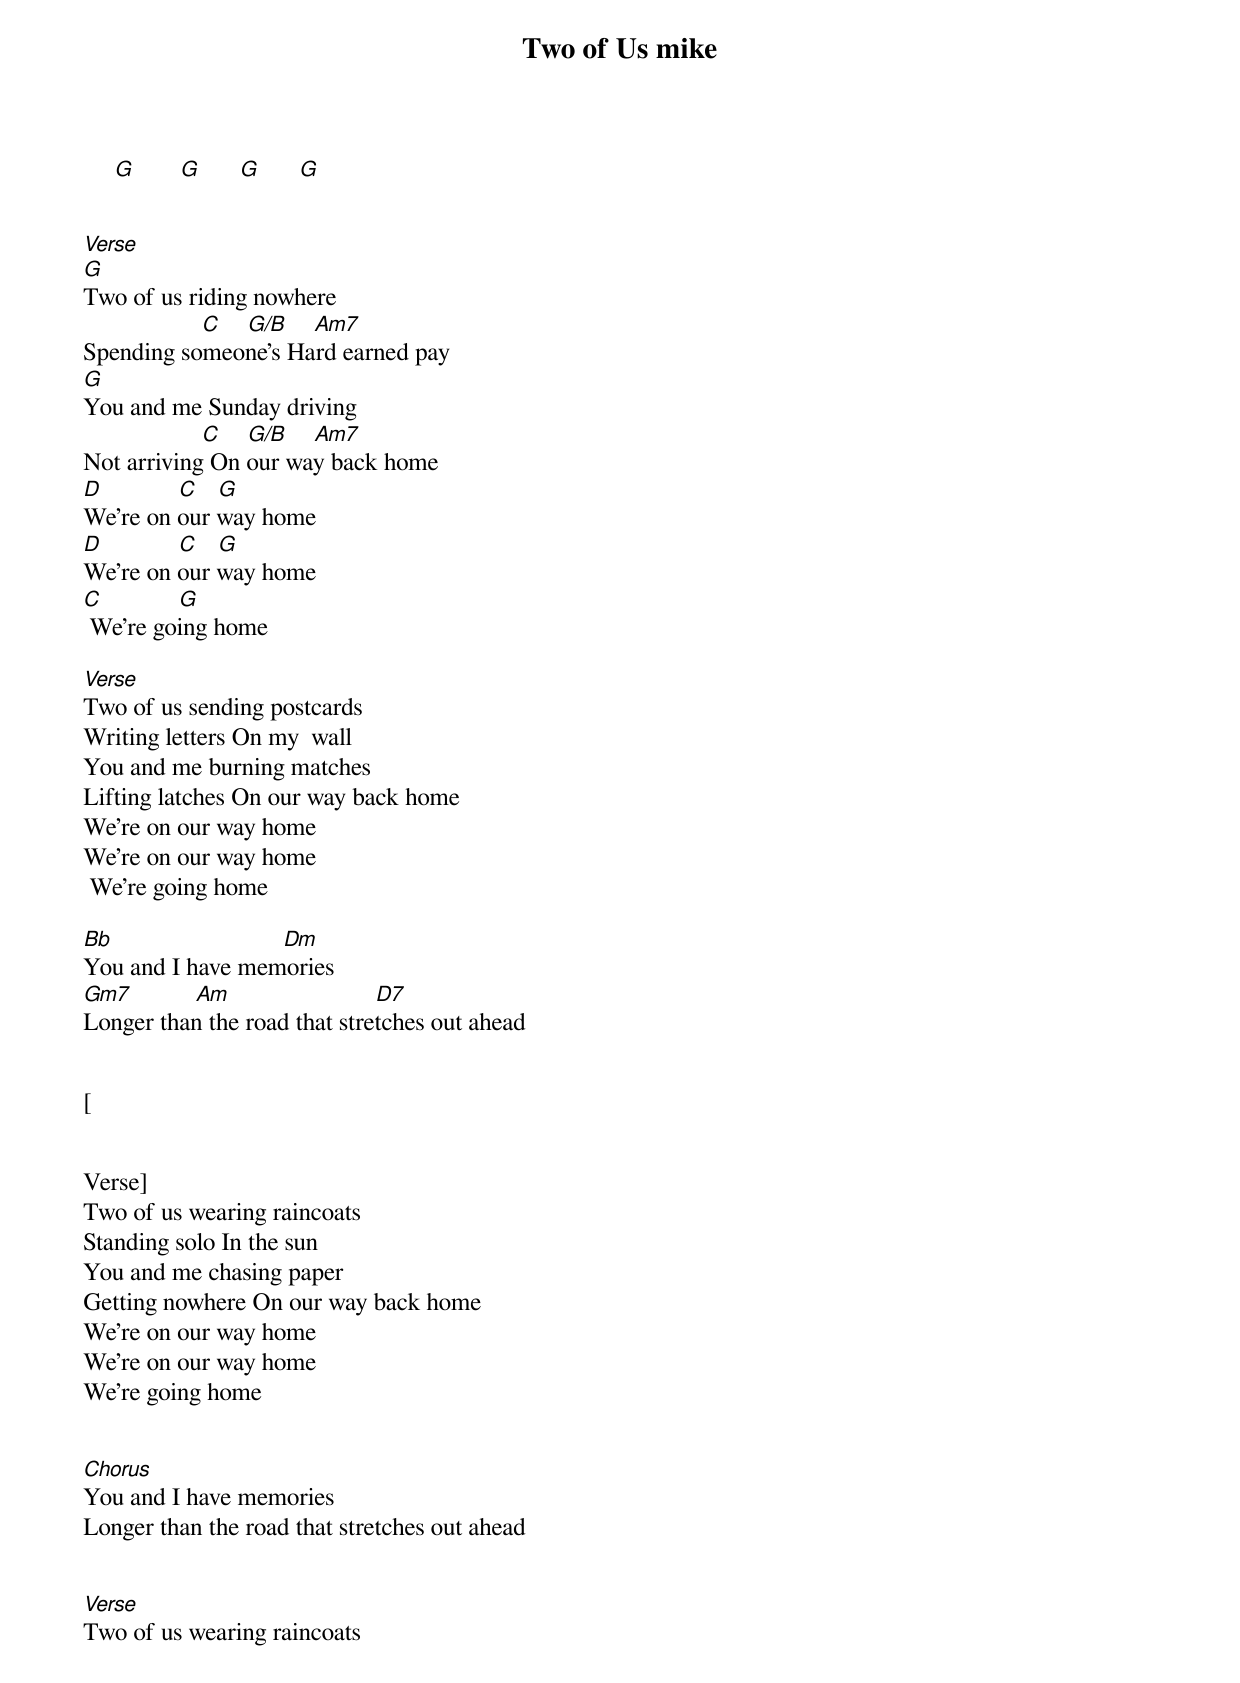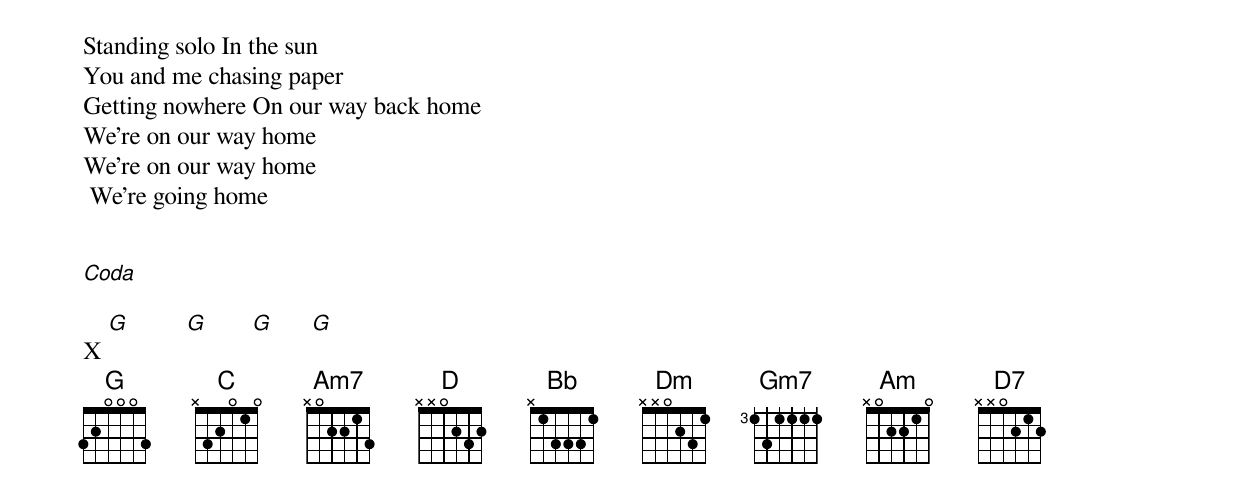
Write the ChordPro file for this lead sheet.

{title:Two of Us mike}

     [G]       [G]      [G]      [G]


[Verse]
[G]
Two of us riding nowhere
                   [C]    [G/B]    [Am7]
Spending someone's Hard earned pay
[G]
You and me Sunday driving
                   [C]    [G/B]    [Am7]
Not arriving On our way back home
[D]            [C]   [G]
We're on our way home
[D]            [C]   [G]
We're on our way home
[C]            [G]
 We're going home

[Verse]
Two of us sending postcards
Writing letters On my  wall
You and me burning matches
Lifting latches On our way back home
We're on our way home
We're on our way home
 We're going home

[Bb]                           [Dm]
You and I have memories
[Gm7]          [Am]                       [D7]
Longer than the road that stretches out ahead


[


Verse]
Two of us wearing raincoats
Standing solo In the sun
You and me chasing paper
Getting nowhere On our way back home
We're on our way home
We're on our way home
We're going home


[Chorus]
You and I have memories
Longer than the road that stretches out ahead


[Verse]
Two of us wearing raincoats
Standing solo In the sun
You and me chasing paper
Getting nowhere On our way back home
We're on our way home
We're on our way home
 We're going home


[Coda]

    [G]         [G]       [G]      [G]
X
